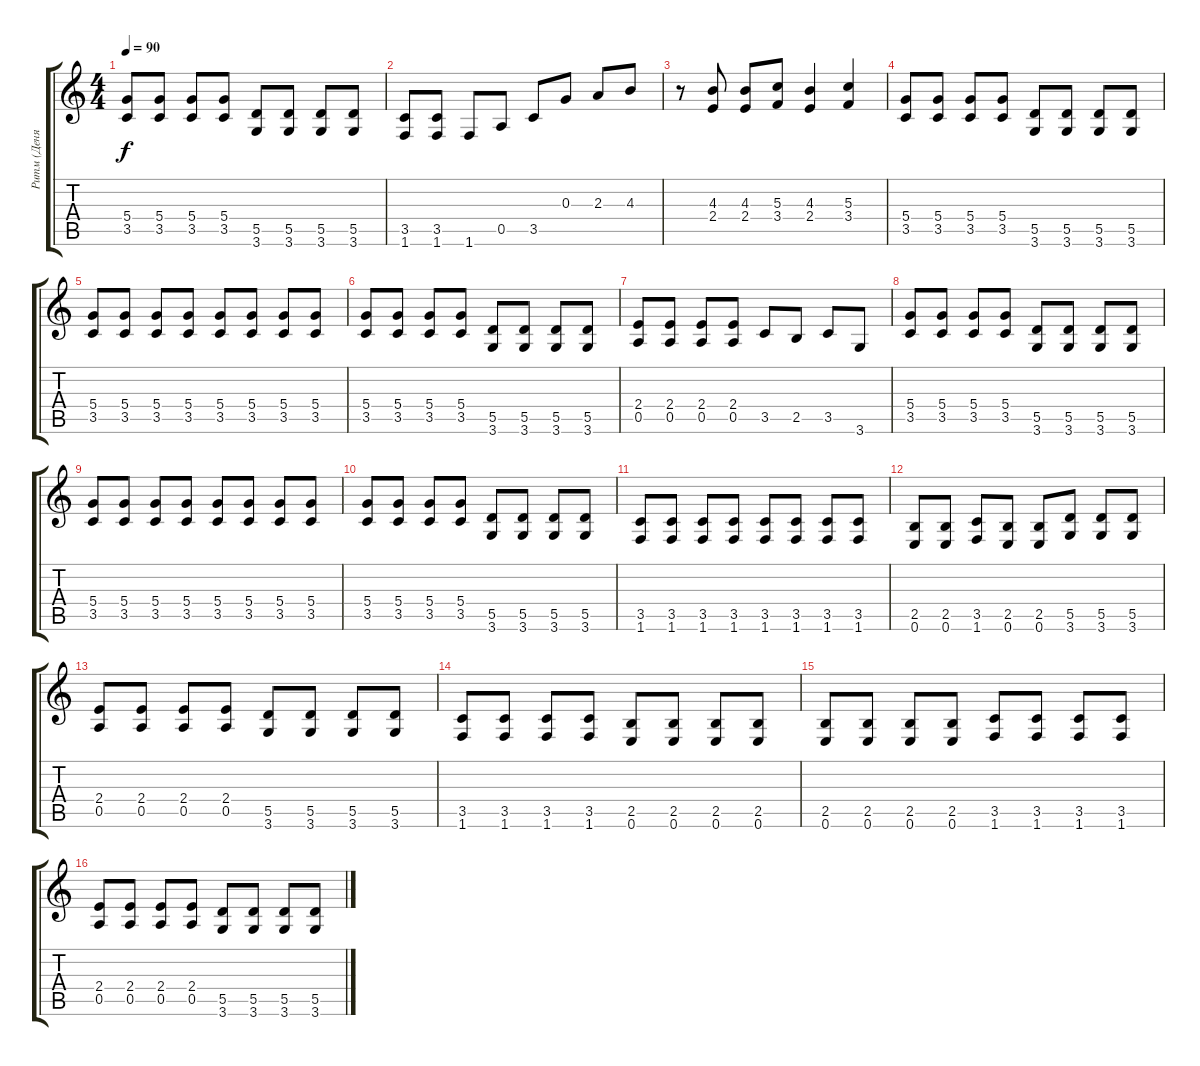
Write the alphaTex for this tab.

\track ("Ритм (Деня)" "Ритм (Деня") {instrument distortionguitar}
\staff {score tabs}
\tuning (E4 B3 G3 D3 A2 E2) {hide}
\ts (4 4)
\tempo 90
\clef g2
\ks c
(5.4 3.5).8{dy f} (5.4 3.5).8 (5.4 3.5).8 (5.4 3.5).8 (5.5 3.6).8 (5.5 3.6).8 (5.5 3.6).8 (5.5 3.6).8 |
(3.5 1.6).8 (3.5 1.6).8 1.6.8 0.5.8 3.5.8 0.3.8 2.3.8 4.3.8 |
r.8 (4.3 2.4).8 (4.3 2.4).8 (5.3 3.4).8 (4.3 2.4).4 (5.3 3.4).4 |
(5.4 3.5).8 (5.4 3.5).8 (5.4 3.5).8 (5.4 3.5).8 (5.5 3.6).8 (5.5 3.6).8 (5.5 3.6).8 (5.5 3.6).8 |
(5.4 3.5).8 (5.4 3.5).8 (5.4 3.5).8 (5.4 3.5).8 (5.4 3.5).8 (5.4 3.5).8 (5.4 3.5).8 (5.4 3.5).8 |
(5.4 3.5).8 (5.4 3.5).8 (5.4 3.5).8 (5.4 3.5).8 (5.5 3.6).8 (5.5 3.6).8 (5.5 3.6).8 (5.5 3.6).8 |
(2.4 0.5).8 (2.4 0.5).8 (2.4 0.5).8 (2.4 0.5).8 3.5.8 2.5.8 3.5.8 3.6.8 |
(5.4 3.5).8 (5.4 3.5).8 (5.4 3.5).8 (5.4 3.5).8 (5.5 3.6).8 (5.5 3.6).8 (5.5 3.6).8 (5.5 3.6).8 |
(5.4 3.5).8 (5.4 3.5).8 (5.4 3.5).8 (5.4 3.5).8 (5.4 3.5).8 (5.4 3.5).8 (5.4 3.5).8 (5.4 3.5).8 |
(5.4 3.5).8 (5.4 3.5).8 (5.4 3.5).8 (5.4 3.5).8 (5.5 3.6).8 (5.5 3.6).8 (5.5 3.6).8 (5.5 3.6).8 |
(3.5 1.6).8 (3.5 1.6).8 (3.5 1.6).8 (3.5 1.6).8 (3.5 1.6).8 (3.5 1.6).8 (3.5 1.6).8 (3.5 1.6).8 |
(2.5 0.6).8 (2.5 0.6).8 (3.5 1.6).8 (2.5 0.6).8 (2.5 0.6).8 (5.5 3.6).8 (5.5 3.6).8 (5.5 3.6).8 |
(2.4 0.5).8 (2.4 0.5).8 (2.4 0.5).8 (2.4 0.5).8 (5.5 3.6).8 (5.5 3.6).8 (5.5 3.6).8 (5.5 3.6).8 |
(3.5 1.6).8 (3.5 1.6).8 (3.5 1.6).8 (3.5 1.6).8 (2.5 0.6).8 (2.5 0.6).8 (2.5 0.6).8 (2.5 0.6).8 |
(2.5 0.6).8 (2.5 0.6).8 (2.5 0.6).8 (2.5 0.6).8 (3.5 1.6).8 (3.5 1.6).8 (3.5 1.6).8 (3.5 1.6).8 |
(2.4 0.5).8 (2.4 0.5).8 (2.4 0.5).8 (2.4 0.5).8 (5.5 3.6).8 (5.5 3.6).8 (5.5 3.6).8 (5.5 3.6).8
